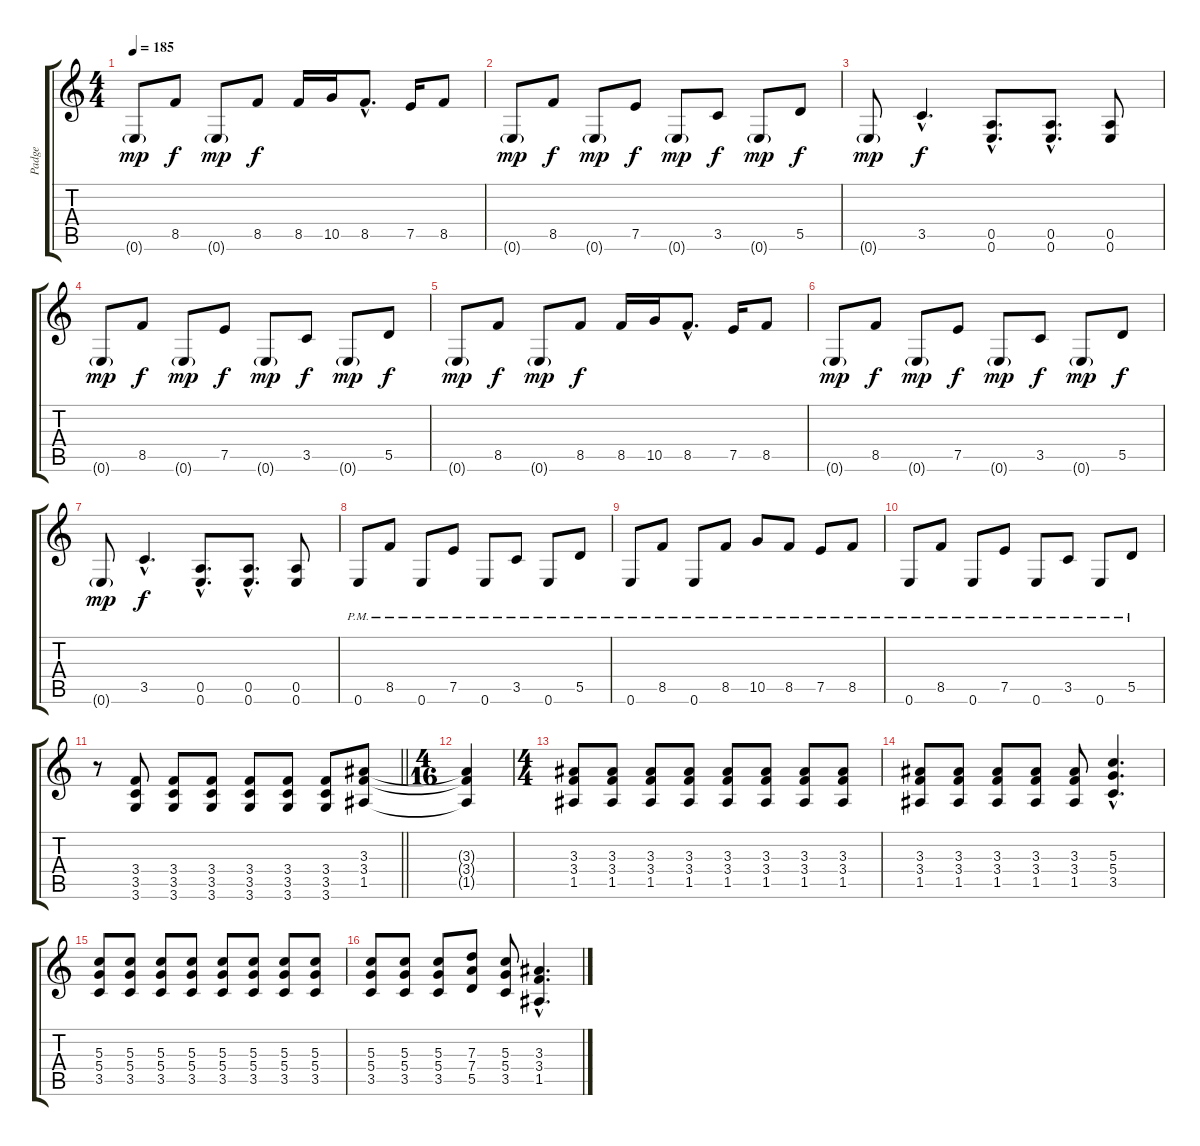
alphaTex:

\track ("Padge" "Padge") {instrument distortionguitar}
\staff {score tabs}
\tuning (E4 B3 G3 D3 A2 E2) {hide}
\ts (4 4)
\tempo 185
\clef g2
\ks c
0.6{g}.8{dy mp} 8.5.8{dy f} 0.6{g}.8{dy mp} 8.5.8{dy f} 8.5.16 10.5.16 8.5{hac}.8{d} 7.5.16 8.5.8 |
0.6{g}.8{dy mp} 8.5.8{dy f} 0.6{g}.8{dy mp} 7.5.8{dy f} 0.6{g}.8{dy mp} 3.5.8{dy f} 0.6{g}.8{dy mp} 5.5.8{dy f} |
0.6{g}.8{dy mp} 3.5{hac}.4{d dy f} (0.5{hac} 0.6{hac}).8{d} (0.5{hac} 0.6{hac}).8{d} (0.5 0.6).8 |
0.6{g}.8{dy mp} 8.5.8{dy f} 0.6{g}.8{dy mp} 7.5.8{dy f} 0.6{g}.8{dy mp} 3.5.8{dy f} 0.6{g}.8{dy mp} 5.5.8{dy f} |
0.6{g}.8{dy mp} 8.5.8{dy f} 0.6{g}.8{dy mp} 8.5.8{dy f} 8.5.16 10.5.16 8.5{hac}.8{d} 7.5.16 8.5.8 |
0.6{g}.8{dy mp} 8.5.8{dy f} 0.6{g}.8{dy mp} 7.5.8{dy f} 0.6{g}.8{dy mp} 3.5.8{dy f} 0.6{g}.8{dy mp} 5.5.8{dy f} |
0.6{g}.8{dy mp} 3.5{hac}.4{d dy f} (0.5{hac} 0.6{hac}).8{d} (0.5{hac} 0.6{hac}).8{d} (0.5 0.6).8 |
0.6{pm}.8{instrument electricguitarclean} 8.5{pm}.8 0.6{pm}.8 7.5{pm}.8 0.6{pm}.8 3.5{pm}.8 0.6{pm}.8 5.5{pm}.8 |
0.6{pm}.8 8.5{pm}.8 0.6{pm}.8 8.5{pm}.8 10.5{pm}.8 8.5{pm}.8 7.5{pm}.8 8.5{pm}.8 |
0.6{pm}.8 8.5{pm}.8 0.6{pm}.8 7.5{pm}.8 0.6{pm}.8 3.5{pm}.8 0.6{pm}.8 5.5{pm}.8 |
\barLineRight lightlight
r.8 (3.4 3.5 3.6).8{instrument distortionguitar} (3.4 3.5 3.6).8 (3.4 3.5 3.6).8 (3.4 3.5 3.6).8 (3.4 3.5 3.6).8 (3.4 3.5 3.6).8 (3.3 3.4 1.5).8 |
\ts (4 16)
(3.3{t} 3.4{t} 1.5{t}).4 |
\ts (4 4)
(3.3 3.4 1.5).8 (3.3 3.4 1.5).8 (3.3 3.4 1.5).8 (3.3 3.4 1.5).8 (3.3 3.4 1.5).8 (3.3 3.4 1.5).8 (3.3 3.4 1.5).8 (3.3 3.4 1.5).8 |
(3.3 3.4 1.5).8 (3.3 3.4 1.5).8 (3.3 3.4 1.5).8 (3.3 3.4 1.5).8 (3.3 3.4 1.5).8 (5.3{hac} 5.4{hac} 3.5{hac}).4{d} |
(5.3 5.4 3.5).8 (5.3 5.4 3.5).8 (5.3 5.4 3.5).8 (5.3 5.4 3.5).8 (5.3 5.4 3.5).8 (5.3 5.4 3.5).8 (5.3 5.4 3.5).8 (5.3 5.4 3.5).8 |
(5.3 5.4 3.5).8 (5.3 5.4 3.5).8 (5.3 5.4 3.5).8 (7.3 7.4 5.5).8 (5.3 5.4 3.5).8 (3.3{hac} 3.4{hac} 1.5{hac}).4{d}
